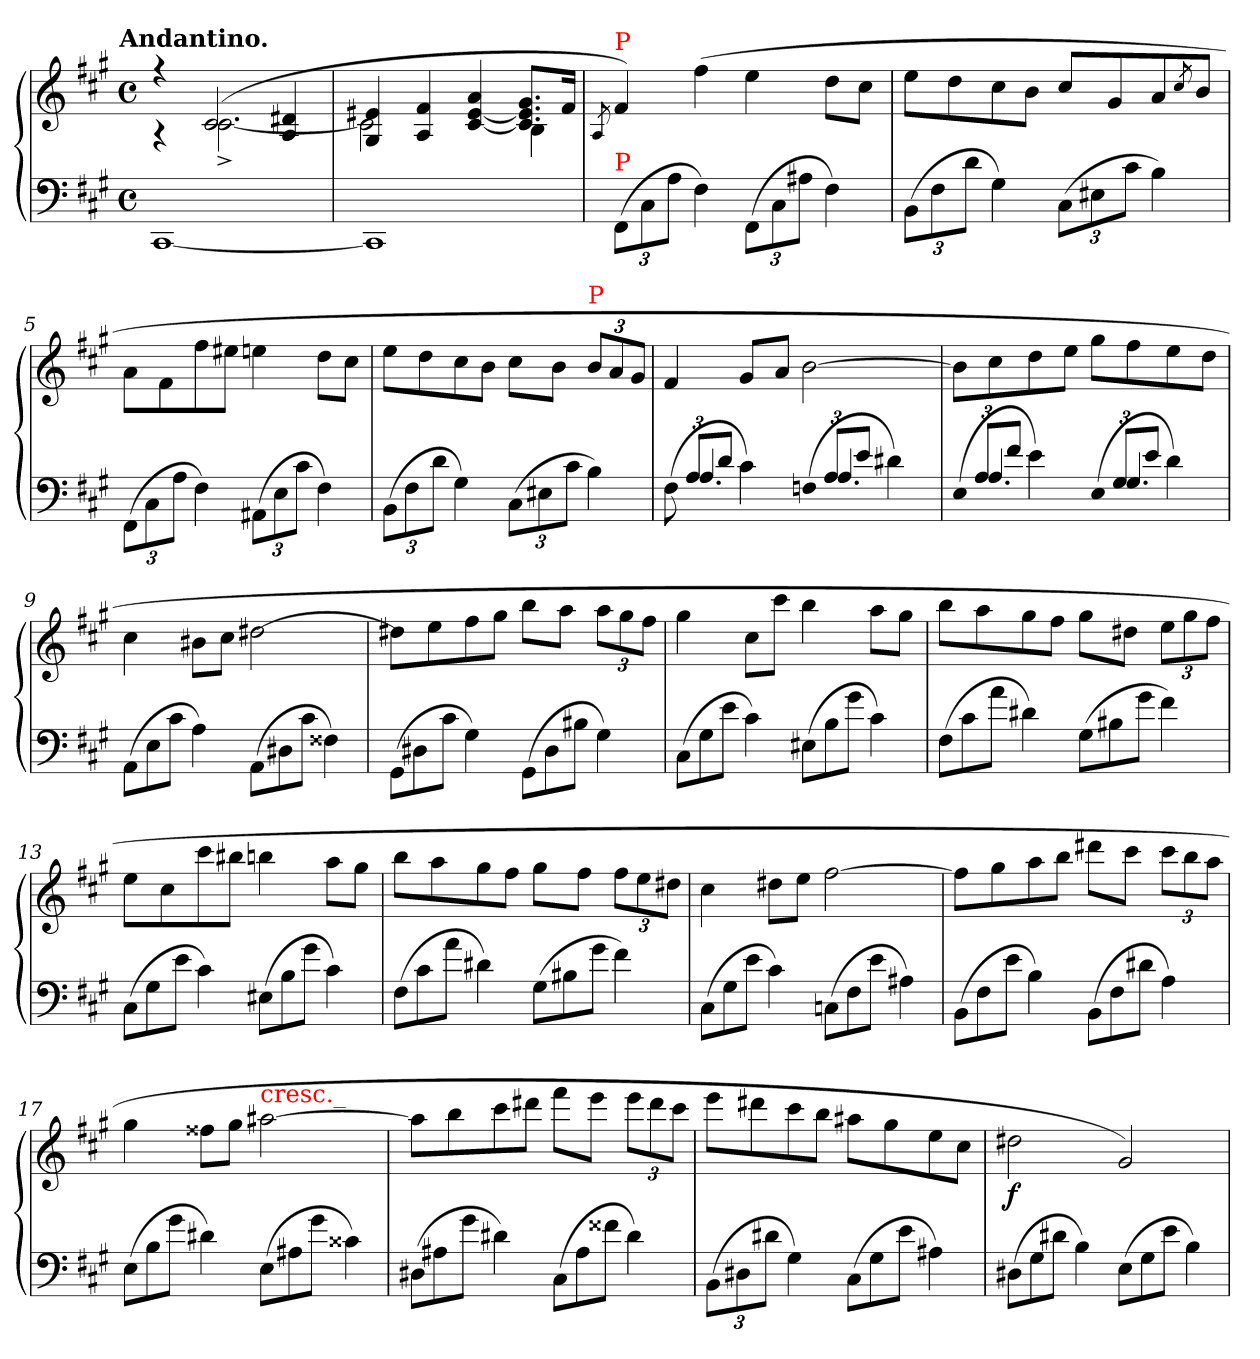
**kern	**kern	**dynam
*part1	*part1	*part1
*staff2	*staff1	*staff1/2
*clefF4	*clefG2	*
*k[f#c#g#]	*k[f#c#g#]	*
*f#:	*f#:	*
!!LO:TX:omd:t=Andantino.
*M4/4	*M4/4	*
*met(c)	*met(c)	*
*MM90	*MM90	*
=1	=1	=1
*	*^	*
[1CC#	4r	4r	.
.	(2c#	[2.c#^>	.
.	4d#X/ 4A/	.	.
=2	=2	=2	=2
1CC#\]	4e#X/ 4G#/	2c#]	.
.	4f#/ 4A/	.	.
.	4a [4e# [4c#	4ryy	.
.	8.g# 8.e#] 8.c#]L	4B	.
.	16f#Jk	.	.
*	*v	*v	*
=3	=3	=3
.	8qA/	.
*Xbrackettup	*	*
!	!LO:TX:a:color=red:t=P	!
!LO:TX:a:color=red:t=P	!	!
(>12FF#\L	4f#)	.
12C#	.	.
12AJ	.	.
4F#)	(>4ff#	.
(>12FF#\L	4ee	.
12C#	.	.
12A#XJ	.	.
4F#)	8ddL	.
.	8cc#J	.
=4	=4	=4
(>12BBL	8eeL	.
12F#	.	.
.	8dd	.
12dJ	.	.
4G#)	8cc#	.
.	8bJ	.
(>12C#L	8cc#/L	.
12E#X	.	.
.	8g#/	.
12c#J	.	.
4B)	8a/	.
.	8qcc#/	.
.	8b/J	.
=5	=5	=5
(>12FF#\L	8aL	.
12C#	.	.
.	8f#	.
12AJ	.	.
4F#)	8ff#	.
.	8ee#XJ	.
(>12AA#XL	4een	.
12E	.	.
12c#J	.	.
4F#)	8ddL	.
.	8cc#J	.
=6	=6	=6
(>12BBL	8eeL	.
12F#	.	.
.	8dd	.
12dJ	.	.
4G#)	8cc#	.
.	8bJ	.
(>12C#L	8cc#L	.
12E#X	.	.
.	8bJ	.
12c#J	.	.
*	*Xbrackettup	*
!	!LO:TX:a:color=red:t=P	!
4B)	12b/L	.
.	12a/	.
.	12g#/J	.
=7	=7	=7
!LO:N:vis=2	!	!
*^	*	*
*	*Xtuplet	*	*
(>12F#\	12ryy	4f#	.
12AL	6.A/	.	.
12dJ	.	.	.
4c#\)	.	8g#L	.
.	6ryy	.	.
.	.	8aJ	.
*tuplet	*	*	*
!LO:N:vis=2	!	!	!
*	*Xtuplet	*	*
(12Fn\	12ryy	[2b	.
12AL	6.A/	.	.
12eJ	.	.	.
4d#X\)	.	.	.
.	6ryy	.	.
=8	=8	=8	=8
*tuplet	*	*	*
!LO:N:vis=2	!	!	!
*	*Xtuplet	*	*
(>12E\	12ryy	8bL]	.
12AL	6.A/	.	.
.	.	8cc#	.
12f#J	.	.	.
4e\)	.	8dd	.
.	6ryy	.	.
.	.	8eeJ	.
*tuplet	*	*	*
!LO:N:vis=2	!	!	!
*	*Xtuplet	*	*
(>12E\	12ryy	8gg#L	.
12G#L	6.G#/	.	.
.	.	8ff#	.
12eJ	.	.	.
4d\)	.	8ee	.
.	6ryy	.	.
.	.	8ddJ	.
*v	*v	*	*
=9	=9	=9
(>12AAL	4cc#	.
12E	.	.
12c#J	.	.
4A)	8b#XL	.
.	8cc#J	.
(>12AAL	[2dd#X	.
12D#X	.	.
12c#J	.	.
4F##X)	.	.
=10	=10	=10
(>12GG#L	8dd#XL]	.
12D#X	.	.
.	8ee	.
12c#J	.	.
4G#)	8ff#	.
.	8gg#J	.
(>12GG#L	8bbL	.
12D#	.	.
.	8aaJ	.
12B#XJ	.	.
4G#)	12aaL	.
.	12gg#	.
.	12ff#J	.
=11	=11	=11
(12C#L	4gg#	.
12G#	.	.
12eJ	.	.
4c#)	8cc#L	.
.	8ccc#J	.
(>12E#XL	4bb	.
12B	.	.
12g#J	.	.
4c#)	8aaL	.
.	8gg#J	.
=12	=12	=12
(>12F#L	8bbL	.
12c#	.	.
.	8aa	.
12aJ	.	.
4d#X)	8gg#	.
.	8ff#J	.
(>12G#L	8gg#L	.
12B#X	.	.
.	8dd#XJ	.
12g#J	.	.
4f#)	12eeL	.
.	12gg#	.
.	12ff#J	.
=13	=13	=13
(>12C#L	8eeL	.
12G#	.	.
.	8cc#	.
12eJ	.	.
4c#)	8ccc#	.
.	8bb#XJ	.
(12E#XL	4bbn	.
12B	.	.
12g#J	.	.
4c#)	8aaL	.
.	8gg#J	.
=14	=14	=14
(>12F#L	8bbL	.
12c#	.	.
.	8aa	.
12aJ	.	.
4d#X)	8gg#	.
.	8ff#J	.
(>12G#L	8gg#L	.
12B#X	.	.
.	8ff#J	.
12g#J	.	.
4f#)	12ff#L	.
.	12ee	.
.	12dd#XJ	.
=15	=15	=15
(>12C#L	4cc#	.
12G#	.	.
12eJ	.	.
4c#)	8dd#XL	.
.	8eeJ	.
(>12CnL	[2ff#	.
12F#	.	.
12eJ	.	.
4A#X)	.	.
=16	=16	=16
(>12BBL	8ff#L]	.
12F#	.	.
.	8gg#	.
12eJ	.	.
4B)	8aa	.
.	8bbJ	.
(>12BBL	8ddd#XL	.
12F#	.	.
.	8ccc#J	.
12d#XJ	.	.
4A)	12ccc#L	.
.	12bb	.
.	12aaJ	.
=17	=17	=17
(>12EL	4gg#	.
12B	.	.
12g#J	.	.
4d#X)	8ff##XL	.
.	8gg#J	.
!	!LO:TX:a:color=red:t=cresc._	!
(>12EL	[2aa#X	.
12A#X	.	.
12g#J	.	.
4c##X)	.	.
=18	=18	=18
(>12D#XL	8aa#L]	.
12A#X	.	.
.	8bb	.
12g#J	.	.
4d#X)	8ccc#	.
.	8ddd#XJ	.
(>12C#L	8fff#L	.
12A#	.	.
.	8eeeJ	.
12f##XJ	.	.
4d#)	12eeeL	.
.	12ddd#	.
.	12ccc#J	.
=19	=19	=19
*tuplet	*	*
(>12BBL	8eeeL	.
12D#X	.	.
.	8ddd#X	.
12d#XJ	.	.
4G#)	8ccc#	.
.	8bbJ	.
*Xtuplet	*	*
(>12C#L	8aa#XL	.
12G#	.	.
.	8gg#	.
12eJ	.	.
4A#X)	8ee	.
.	8cc#J	.
=20	=20	=20
(>12D#XL	2dd#X	f
12G#	.	.
12d#XJ	.	.
4B)	.	.
(12EL	2g#)	.
12G#	.	.
12eJ	.	.
4B)	.	.
=	=	=
*-	*-	*-
